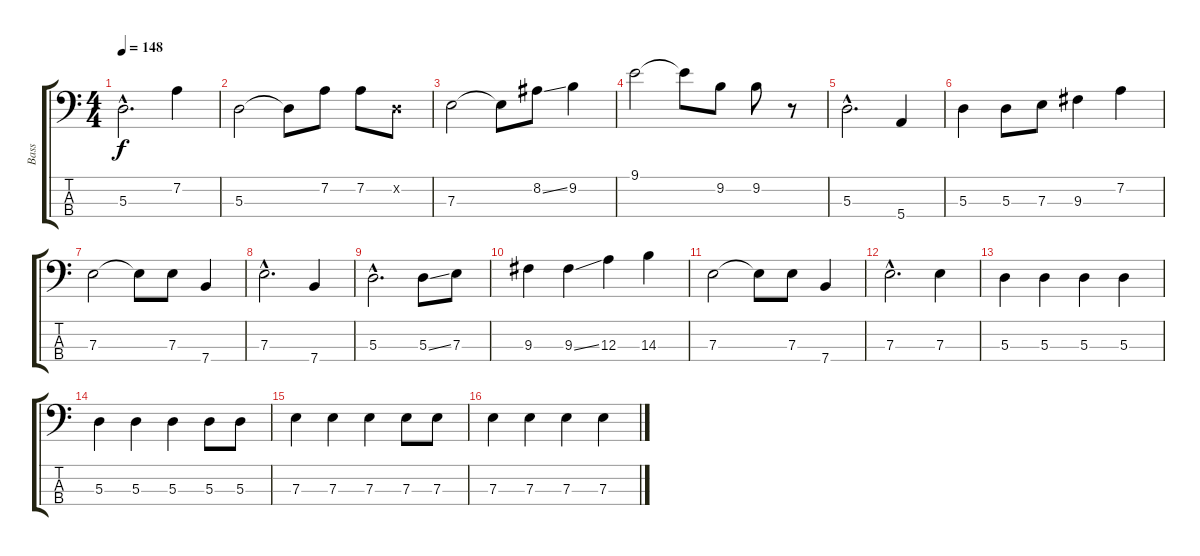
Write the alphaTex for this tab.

\track ("Bass" "Bass") {instrument electricbasspick}
\staff {score tabs}
\tuning (G2 D2 A1 E1) {hide}
\ts (4 4)
\tempo 148
\clef f4
\ks c
5.3{hac}.2{d dy f} 7.2.4 |
5.3.2 5.3{t}.8 7.2.8 7.2.8 0.2{x}.8 |
7.3.2 7.3{t}.8 8.2{ss}.8 9.2.4 |
9.1.2 9.1{t}.8 9.2.8 9.2.8 r.8 |
5.3{hac}.2{d} 5.4.4 |
5.3.4 5.3.8 7.3.8 9.3.4 7.2.4 |
7.3.2 7.3{t}.8 7.3.8 7.4.4 |
7.3{hac}.2{d} 7.4.4 |
5.3{hac}.2{d} 5.3{ss}.8 7.3.8 |
9.3.4 9.3{ss}.4 12.3.4 14.3.4 |
7.3.2 7.3{t}.8 7.3.8 7.4.4 |
7.3{hac}.2{d} 7.3.4 |
5.3.4 5.3.4 5.3.4 5.3.4 |
5.3.4 5.3.4 5.3.4 5.3.8 5.3.8 |
7.3.4 7.3.4 7.3.4 7.3.8 7.3.8 |
7.3.4 7.3.4 7.3.4 7.3.4
